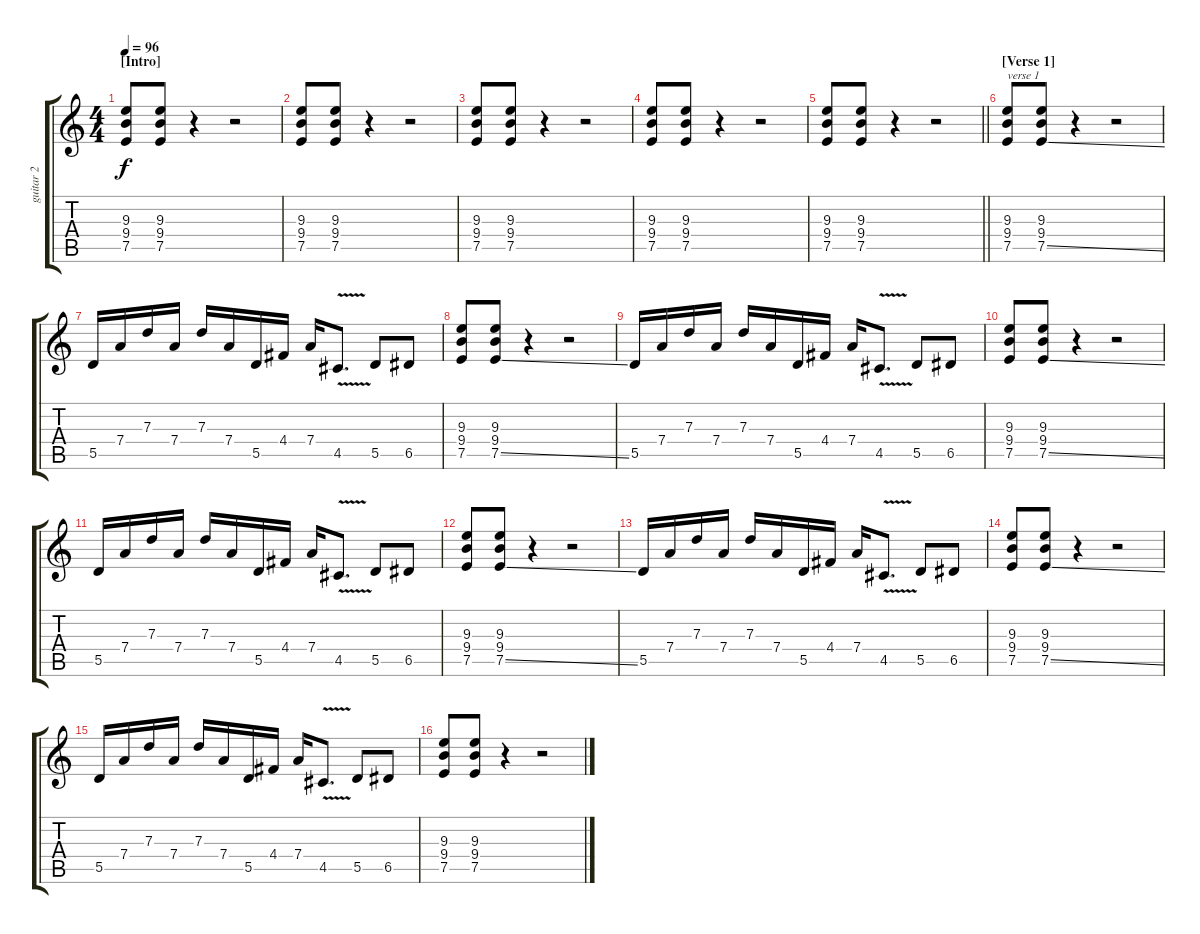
\track ("guitar 2" "guitar 2") {instrument distortionguitar}
\staff {score tabs}
\tuning (E4 B3 G3 D3 A2 E2) {hide}
\ts (4 4)
\section ("" "[Intro]")
\tempo 96
\clef g2
\ks c
(9.3 9.4 7.5).8{dy f instrument distortionguitar} (9.3 9.4 7.5).8 r.4 r.2 |
(9.3 9.4 7.5).8 (9.3 9.4 7.5).8 r.4 r.2 |
(9.3 9.4 7.5).8 (9.3 9.4 7.5).8 r.4 r.2 |
(9.3 9.4 7.5).8 (9.3 9.4 7.5).8 r.4 r.2 |
\barLineRight lightlight
(9.3 9.4 7.5).8 (9.3 9.4 7.5).8 r.4 r.2 |
\section ("" "[Verse 1]")
(9.3 9.4 7.5).8{txt "verse 1"} (9.3 9.4 7.5{ss}).8 r.4 r.2 |
5.5.16 7.4.16 7.3.16 7.4.16 7.3.16 7.4.16 5.5.16 4.4.16 7.4.16 4.5{v}.8{d} 5.5.8 6.5.8 |
(9.3 9.4 7.5).8 (9.3 9.4 7.5{ss}).8 r.4 r.2 |
5.5.16 7.4.16 7.3.16 7.4.16 7.3.16 7.4.16 5.5.16 4.4.16 7.4.16 4.5{v}.8{d} 5.5.8 6.5.8 |
(9.3 9.4 7.5).8 (9.3 9.4 7.5{ss}).8 r.4 r.2 |
5.5.16 7.4.16 7.3.16 7.4.16 7.3.16 7.4.16 5.5.16 4.4.16 7.4.16 4.5{v}.8{d} 5.5.8 6.5.8 |
(9.3 9.4 7.5).8 (9.3 9.4 7.5{ss}).8 r.4 r.2 |
5.5.16 7.4.16 7.3.16 7.4.16 7.3.16 7.4.16 5.5.16 4.4.16 7.4.16 4.5{v}.8{d} 5.5.8 6.5.8 |
(9.3 9.4 7.5).8 (9.3 9.4 7.5{ss}).8 r.4 r.2 |
5.5.16 7.4.16 7.3.16 7.4.16 7.3.16 7.4.16 5.5.16 4.4.16 7.4.16 4.5{v}.8{d} 5.5.8 6.5.8 |
(9.3 9.4 7.5).8 (9.3 9.4 7.5{ss}).8 r.4 r.2
